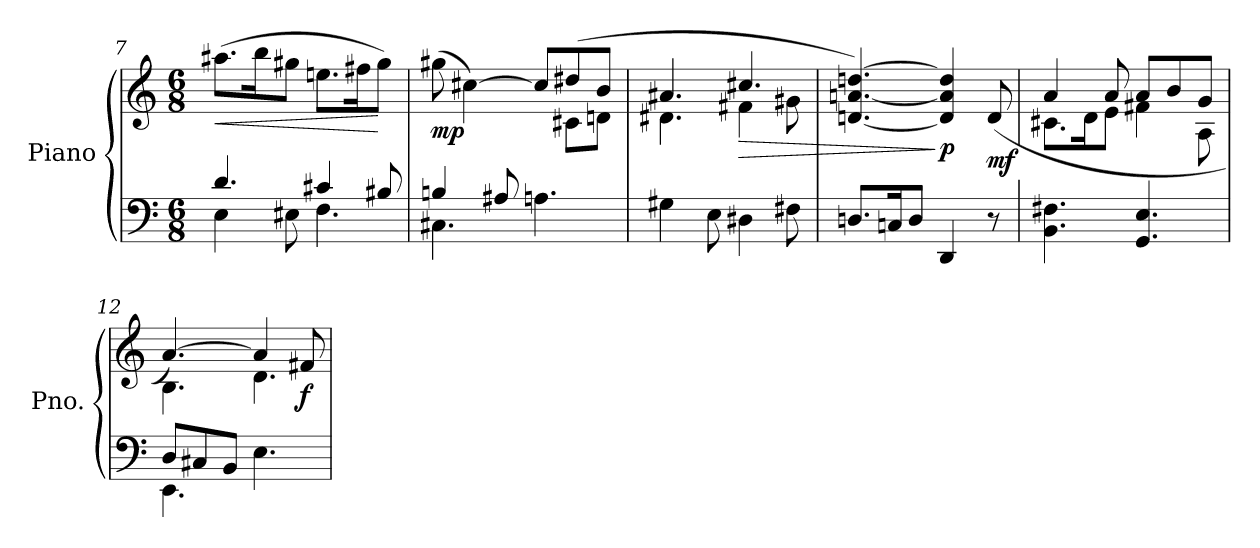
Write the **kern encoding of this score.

**kern	**kern	**dynam
*part1	*part1	*part1
*staff2	*staff1	*staff1/2
*I"Piano	*	*
*I'Pno.	*	*
*clefF4	*clefG2	*
*k[]	*k[]	*
*M6/8	*M6/8	*
=7	=7	=7
*^	*	*
!	!	!	!LO:HP:b
4.d/	4E\	(>8.aa#X\L	<
.	.	16bb\K	.
.	8E#X\	8gg#X\J	.
4c#X/	4.F\	8.een\L	.
.	.	16ff#X\K	.
8B#X/	.	8gg#\J)	[
=8	=8	=8	=8
*	*	*^	*
!	!	!	!	!LO:DY:b
4Bn/	4.C#X\	(>8gg#X\	2ryy	mp
.	.	[4cc#X\)	.	.
8A#X/	.	.	.	.
4.An\	4.ryy	8cc#/L]	.	.
.	.	(>8dd#X/	8c#X\L	.
.	.	8b/J	8dn\J	.
*v	*v	*	*	*
=9	=9	=9	=9
4G#X\	4.a#X/	4.d#X\	.
8E\	.	.	.
!	!	!	!LO:HP:b
4D#X\	4.cc#X/	4f#X\	>
8F#X\	.	8g#X\	.
*	*v	*v	*
!!LO:LB:g=z
=10	=10	=10
8.Dn/L	[4.dn/ [4.an/ [4.ddn/)	.
16Cn/K	.	.
8D/J	.	.
!	!	!LO:DY:n=1:b
4DD/	4d/] 4a/] 4dd/]	] p
!	!	!LO:DY:n=2:b
8r	(>8d/	mf
=11	=11	=11
*	*^	*
4.BB\ 4.F#X\	4a/	8.c#X\L	.
.	.	16d\K	.
.	8a/	8e\J	.
4.GG/ 4.E/	8a/L	4f#X\	.
.	8b/	.	.
.	8g/J	8A\	.
=12	=12	=12	=12
*^	*	*	*
8D/L	4.EE\	[4.a/)	4.B\	.
8C#X/	.	.	.	.
8BB/J	.	.	.	.
4.E\	4.ryy	4a/]	4.d\	.
!	!	!	!	!LO:DY:b
.	.	8f#X/	.	f
*v	*v	*	*	*
*	*v	*v	*
=	=	=
*-	*-	*-
